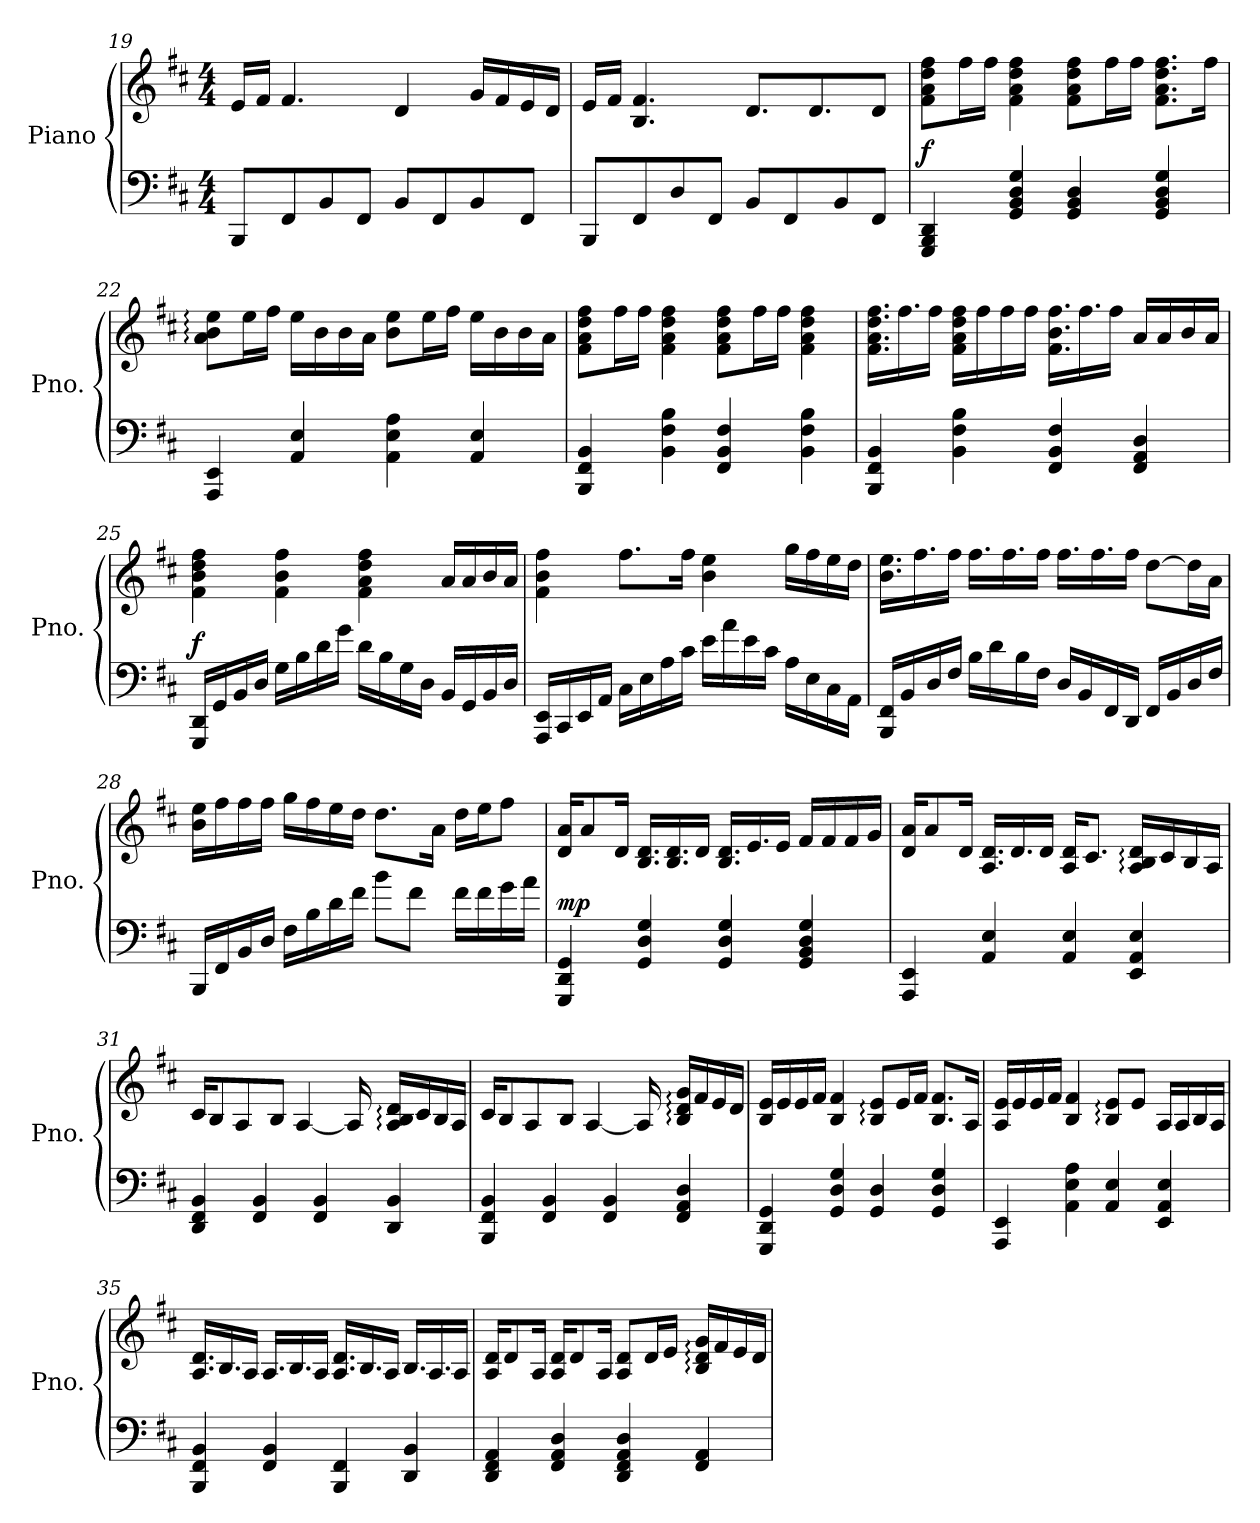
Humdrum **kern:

**kern	**kern	**dynam
*part1	*part1	*part1
*staff2	*staff1	*staff1/2
*I"Piano	*	*
*I'Pno.	*	*
*clefF4	*clefG2	*
*k[f#c#]	*k[f#c#]	*
*D:	*D:	*
*M4/4	*M4/4	*
=19	=19	=19
8BBB/L	16e/LL	.
.	16f#/JJ	.
8FF#/	4.f#/	.
8BB/	.	.
8FF#/J	.	.
8BB/L	4d/	.
8FF#/	.	.
8BB/	16g/LL	.
.	16f#/	.
8FF#/J	16e/	.
.	16d/JJ	.
!!LO:LB:g=z
=20	=20	=20
8BBB/L	16e/LL	.
.	16f#/JJ	.
8FF#/	4.B/ 4.f#/	.
8D/	.	.
8FF#/J	.	.
8BB/L	8.d/L	.
8FF#/	.	.
.	8.d/	.
8BB/	.	.
8FF#/J	8d/J	.
=21	=21	=21
!	!	!LO:DY:a=2
4GGG/ 4BBB/ 4DD/	8f#\ 8a\ 8dd\ 8ff#\L	f
.	16ff#\L	.
.	16ff#\JJ	.
4GG/ 4BB/ 4D/ 4G/	4f#\ 4a\ 4dd\ 4ff#\	.
4GG/ 4BB/ 4D/	8f#\ 8a\ 8dd\ 8ff#\L	.
.	16ff#\L	.
.	16ff#\JJ	.
4GG/ 4BB/ 4D/ 4G/	8.f#\ 8.a\ 8.dd\ 8.ff#\L	.
.	16ff#\Jk	.
!!LO:LB:g=z
=22	=22	=22
4AAA/ 4EE/	8a\: 8b\: 8ee\:L	.
.	16ee\L	.
.	16ff#\JJ	.
4AA/ 4E/	16ee\LL	.
.	16b\	.
.	16b\	.
.	16a\JJ	.
4AA\ 4E\ 4A\	8b\ 8ee\L	.
.	16ee\L	.
.	16ff#\JJ	.
4AA/ 4E/	16ee\LL	.
.	16b\	.
.	16b\	.
.	16a\JJ	.
=23	=23	=23
4BBB/ 4FF#/ 4BB/	8f#\ 8a\ 8dd\ 8ff#\L	.
.	16ff#\L	.
.	16ff#\JJ	.
4BB\ 4F#\ 4B\	4f#\ 4a\ 4dd\ 4ff#\	.
4FF#/ 4BB/ 4F#/	8f#\ 8a\ 8dd\ 8ff#\L	.
.	16ff#\L	.
.	16ff#\JJ	.
4BB\ 4F#\ 4B\	4f#\ 4a\ 4dd\ 4ff#\	.
!!LO:LB:g=z
=24	=24	=24
4BBB/ 4FF#/ 4BB/	16.f#\ 16.a\ 16.dd\ 16.ff#\LL	.
.	16.ff#\	.
.	16ff#\JJ	.
4BB\ 4F#\ 4B\	16f#\ 16a\ 16dd\ 16ff#\LL	.
.	16ff#\	.
.	16ff#\	.
.	16ff#\JJ	.
4FF#/ 4BB/ 4F#/	16.f#\ 16.b\ 16.ff#\LL	.
.	16.ff#\	.
.	16ff#\JJ	.
4FF#/ 4AA/ 4D/	16a/LL	.
.	16a/	.
.	16b/	.
.	16a/JJ	.
=25	=25	=25
!	!	!LO:DY:a=2
16GGG/ 16DD/LL	4f#\ 4b\ 4dd\ 4ff#\	f
16GG/	.	.
16BB/	.	.
16D/JJ	.	.
16G\LL	4f#\ 4b\ 4ff#\	.
16B\	.	.
16d\	.	.
16g\JJ	.	.
16d\LL	4f#\ 4a\ 4dd\ 4ff#\	.
16B\	.	.
16G\	.	.
16D\JJ	.	.
16BB/LL	16a/LL	.
16GG/	16a/	.
16BB/	16b/	.
16D/JJ	16a/JJ	.
!!LO:PB:g=z
=26	=26	=26
16AAA/ 16EE/LL	4f#\ 4b\ 4ff#\	.
16CC#/	.	.
16EE/	.	.
16AA/JJ	.	.
16C#\LL	8.ff#\L	.
16E\	.	.
16A\	.	.
16c#\JJ	16ff#\Jk	.
16e\LL	4b\ 4ee\	.
16a\	.	.
16e\	.	.
16c#\JJ	.	.
16A\LL	16gg\LL	.
16E\	16ff#\	.
16C#\	16ee\	.
16AA\JJ	16dd\JJ	.
=27	=27	=27
16BBB/ 16FF#/LL	16.b\ 16.ee\LL	.
16BB/	.	.
.	16.ff#\	.
16D/	.	.
16F#/JJ	16ff#\JJ	.
16B\LL	16.ff#\LL	.
16d\	.	.
.	16.ff#\	.
16B\	.	.
16F#\JJ	16ff#\JJ	.
16D/LL	16.ff#\LL	.
16BB/	.	.
.	16.ff#\	.
16FF#/	.	.
16DD/JJ	16ff#\JJ	.
16FF#/LL	[8dd\L	.
16BB/	.	.
16D/	16dd\L]	.
16F#/JJ	16a\JJ	.
!!LO:LB:g=z
=28	=28	=28
16BBB/LL	16b\ 16ee\LL	.
16FF#/	16ff#\	.
16BB/	16ff#\	.
16D/JJ	16ff#\JJ	.
16F#\LL	16gg\LL	.
16B\	16ff#\	.
16d\	16ee\	.
16f#\JJ	16dd\JJ	.
8b\L	8.dd\L	.
8f#\J	.	.
.	16a\Jk	.
16f#\LL	16dd\LL	.
16f#\	16ee\J	.
16g\	8ff#\J	.
16a\JJ	.	.
=29	=29	=29
!	!	!LO:DY:a=2
4GGG/ 4DD/ 4GG/	16d/ 16a/KL	mp
.	8a/	.
.	16d/Jk	.
4GG/ 4D/ 4G/	16.B/ 16.d/LL	.
.	16.B/ 16.d/	.
.	16d/JJ	.
4GG/ 4D/ 4G/	16.B/ 16.d/LL	.
.	16.e/	.
.	16e/JJ	.
4GG/ 4BB/ 4D/ 4G/	16f#/LL	.
.	16f#/	.
.	16f#/	.
.	16g/JJ	.
!!LO:LB:g=z
=30	=30	=30
4AAA/ 4EE/	16d/ 16a/KL	.
.	8a/	.
.	16d/Jk	.
4AA/ 4E/	16.A/ 16.d/LL	.
.	16.d/	.
.	16d/JJ	.
4AA/ 4E/	16A/ 16d/KL	.
.	8.c#/J	.
4EE/ 4AA/ 4E/	16A/: 16B/: 16d/:LL	.
.	16c#/	.
.	16B/	.
.	16A/JJ	.
=31	=31	=31
4DD/ 4FF#/ 4BB/	16c#/KL	.
.	8B/	.
.	8A/	.
4FF#/ 4BB/	.	.
.	8B/J	.
.	[4A/	.
4FF#/ 4BB/	.	.
.	16A/]	.
4DD/ 4BB/	16A/: 16B/: 16d/:LL	.
.	16c#/	.
.	16B/	.
.	16A/JJ	.
!!LO:LB:g=z
=32	=32	=32
4BBB/ 4FF#/ 4BB/	16c#/KL	.
.	8B/	.
.	8A/	.
4FF#/ 4BB/	.	.
.	8B/J	.
.	[4A/	.
4FF#/ 4BB/	.	.
.	16A/]	.
4FF#/ 4AA/ 4D/	16B/: 16d/: 16g/:LL	.
.	16f#/	.
.	16e/	.
.	16d/JJ	.
=33	=33	=33
4GGG/ 4DD/ 4GG/	16B/ 16e/LL	.
.	16e/	.
.	16e/	.
.	16f#/JJ	.
4GG/ 4D/ 4G/	4B/ 4f#/	.
4GG/ 4D/	8B/: 8e/:L	.
.	16e/L	.
.	16f#/JJ	.
4GG/ 4D/ 4G/	8.B/ 8.f#/L	.
.	16A/Jk	.
=34	=34	=34
4AAA/ 4EE/	16A/ 16e/LL	.
.	16e/	.
.	16e/	.
.	16f#/JJ	.
4AA\ 4E\ 4A\	4B/ 4f#/	.
4AA/ 4E/	8B/: 8e/:L	.
.	8e/J	.
4EE/ 4AA/ 4E/	16A/LL	.
.	16A/	.
.	16B/	.
.	16A/JJ	.
!!LO:LB:g=z
=35	=35	=35
4BBB/ 4FF#/ 4BB/	16.A/ 16.d/LL	.
.	16.B/	.
.	16A/JJ	.
4FF#/ 4BB/	16.A/LL	.
.	16.B/	.
.	16A/JJ	.
4BBB/ 4FF#/	16.A/ 16.d/LL	.
.	16.B/	.
.	16A/JJ	.
4DD/ 4BB/	16.B/LL	.
.	16.A/	.
.	16A/JJ	.
=36	=36	=36
4DD/ 4FF#/ 4AA/	16A/ 16d/KL	.
.	8d/	.
.	16A/Jk	.
4FF#/ 4AA/ 4D/	16A/ 16d/KL	.
.	8d/	.
.	16A/Jk	.
4DD/ 4FF#/ 4AA/ 4D/	8A/ 8d/L	.
.	16d/L	.
.	16e/JJ	.
4FF#/ 4AA/	16B/: 16d/: 16g/:LL	.
.	16f#/	.
.	16e/	.
.	16d/JJ	.
=	=	=
*-	*-	*-
